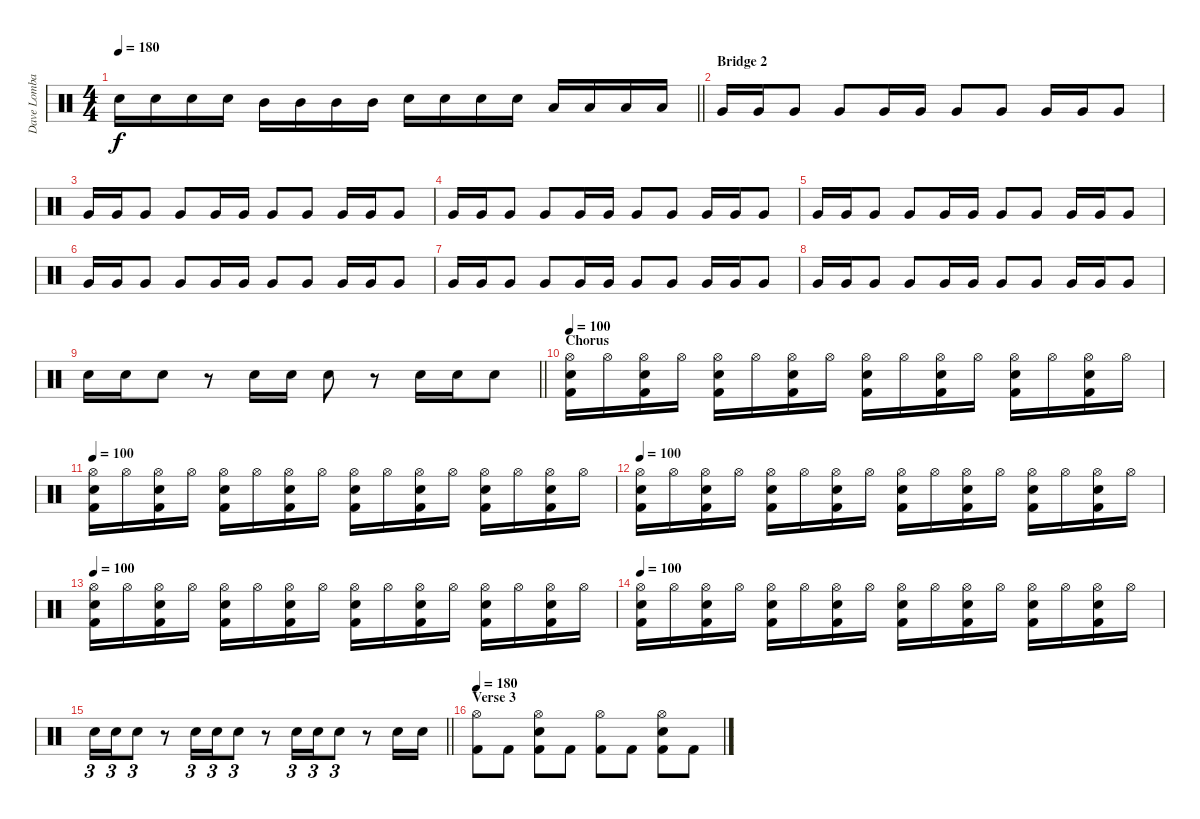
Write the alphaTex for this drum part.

\track ("Dave Lombardo" "Dave Lomba") {instrument percussion}
\staff {score}
\articulation defaults
\ts (4 4)
\tempo 180
\clef neutral
\barLineRight lightlight
\ks c "Snare (hit) 2".16{dy f} "Snare (hit) 2".16 "Snare (hit) 2".16 "Snare (hit) 2".16 "Mid Tom (hit)".16 "Mid Tom (hit)".16 "Mid Tom (hit)".16 "Mid Tom (hit)".16 "Snare (hit) 2".16 "Snare (hit) 2".16 "Snare (hit) 2".16 "Snare (hit) 2".16 "Low Floor Tom (hit)".16 "Low Floor Tom (hit)".16 "Low Floor Tom (hit)".16 "Low Floor Tom (hit)".16
|
\section ("" "Bridge 2")
"Very Low Tom (hit)".16 "Very Low Tom (hit)".16 "Very Low Tom (hit)".8 "Very Low Tom (hit)".8 "Very Low Tom (hit)".16 "Very Low Tom (hit)".16 "Very Low Tom (hit)".8 "Very Low Tom (hit)".8 "Very Low Tom (hit)".16 "Very Low Tom (hit)".16 "Very Low Tom (hit)".8 |
"Very Low Tom (hit)".16 "Very Low Tom (hit)".16 "Very Low Tom (hit)".8 "Very Low Tom (hit)".8 "Very Low Tom (hit)".16 "Very Low Tom (hit)".16 "Very Low Tom (hit)".8 "Very Low Tom (hit)".8 "Very Low Tom (hit)".16 "Very Low Tom (hit)".16 "Very Low Tom (hit)".8 |
"Very Low Tom (hit)".16 "Very Low Tom (hit)".16 "Very Low Tom (hit)".8 "Very Low Tom (hit)".8 "Very Low Tom (hit)".16 "Very Low Tom (hit)".16 "Very Low Tom (hit)".8 "Very Low Tom (hit)".8 "Very Low Tom (hit)".16 "Very Low Tom (hit)".16 "Very Low Tom (hit)".8 |
"Very Low Tom (hit)".16 "Very Low Tom (hit)".16 "Very Low Tom (hit)".8 "Very Low Tom (hit)".8 "Very Low Tom (hit)".16 "Very Low Tom (hit)".16 "Very Low Tom (hit)".8 "Very Low Tom (hit)".8 "Very Low Tom (hit)".16 "Very Low Tom (hit)".16 "Very Low Tom (hit)".8 |
"Very Low Tom (hit)".16 "Very Low Tom (hit)".16 "Very Low Tom (hit)".8 "Very Low Tom (hit)".8 "Very Low Tom (hit)".16 "Very Low Tom (hit)".16 "Very Low Tom (hit)".8 "Very Low Tom (hit)".8 "Very Low Tom (hit)".16 "Very Low Tom (hit)".16 "Very Low Tom (hit)".8 |
"Very Low Tom (hit)".16 "Very Low Tom (hit)".16 "Very Low Tom (hit)".8 "Very Low Tom (hit)".8 "Very Low Tom (hit)".16 "Very Low Tom (hit)".16 "Very Low Tom (hit)".8 "Very Low Tom (hit)".8 "Very Low Tom (hit)".16 "Very Low Tom (hit)".16 "Very Low Tom (hit)".8 |
"Very Low Tom (hit)".16 "Very Low Tom (hit)".16 "Very Low Tom (hit)".8 "Very Low Tom (hit)".8 "Very Low Tom (hit)".16 "Very Low Tom (hit)".16 "Very Low Tom (hit)".8 "Very Low Tom (hit)".8 "Very Low Tom (hit)".16 "Very Low Tom (hit)".16 "Very Low Tom (hit)".8 |
\barLineRight lightlight "Snare (hit) 2".16 "Snare (hit) 2".16 "Snare (hit) 2".8
r.8 "Snare (hit) 2".16 "Snare (hit) 2".16 "Snare (hit) 2".8 r.8 "Snare (hit) 2".16 "Snare (hit) 2".16 "Snare (hit) 2".8 |
\section ("" "Chorus")
\tempo 100
("Kick (hit) 2" "Hi-Hat (open)" "Snare (hit) 2").16 "Hi-Hat (open)".16 ("Kick (hit) 2" "Hi-Hat (open)" "Snare (hit) 2").16 "Hi-Hat (open)".16 ("Kick (hit) 2" "Hi-Hat (open)" "Snare (hit) 2").16 "Hi-Hat (open)".16 ("Kick (hit) 2" "Hi-Hat (open)" "Snare (hit) 2").16 "Hi-Hat (open)".16 ("Kick (hit) 2" "Hi-Hat (open)" "Snare (hit) 2").16 "Hi-Hat (open)".16 ("Kick (hit) 2" "Hi-Hat (open)" "Snare (hit) 2").16 "Hi-Hat (open)".16 ("Kick (hit) 2" "Hi-Hat (open)" "Snare (hit) 2").16 "Hi-Hat (open)".16 ("Kick (hit) 2" "Hi-Hat (open)" "Snare (hit) 2").16 "Hi-Hat (open)".16 |
\tempo 100
("Kick (hit) 2" "Hi-Hat (open)" "Snare (hit) 2").16 "Hi-Hat (open)".16 ("Kick (hit) 2" "Hi-Hat (open)" "Snare (hit) 2").16 "Hi-Hat (open)".16 ("Kick (hit) 2" "Hi-Hat (open)" "Snare (hit) 2").16 "Hi-Hat (open)".16 ("Kick (hit) 2" "Hi-Hat (open)" "Snare (hit) 2").16 "Hi-Hat (open)".16 ("Kick (hit) 2" "Hi-Hat (open)" "Snare (hit) 2").16 "Hi-Hat (open)".16 ("Kick (hit) 2" "Hi-Hat (open)" "Snare (hit) 2").16 "Hi-Hat (open)".16 ("Kick (hit) 2" "Hi-Hat (open)" "Snare (hit) 2").16 "Hi-Hat (open)".16 ("Kick (hit) 2" "Hi-Hat (open)" "Snare (hit) 2").16 "Hi-Hat (open)".16 |
\tempo 100
("Kick (hit) 2" "Hi-Hat (open)" "Snare (hit) 2").16 "Hi-Hat (open)".16 ("Kick (hit) 2" "Hi-Hat (open)" "Snare (hit) 2").16 "Hi-Hat (open)".16 ("Kick (hit) 2" "Hi-Hat (open)" "Snare (hit) 2").16 "Hi-Hat (open)".16 ("Kick (hit) 2" "Hi-Hat (open)" "Snare (hit) 2").16 "Hi-Hat (open)".16 ("Kick (hit) 2" "Hi-Hat (open)" "Snare (hit) 2").16 "Hi-Hat (open)".16 ("Kick (hit) 2" "Hi-Hat (open)" "Snare (hit) 2").16 "Hi-Hat (open)".16 ("Kick (hit) 2" "Hi-Hat (open)" "Snare (hit) 2").16 "Hi-Hat (open)".16 ("Kick (hit) 2" "Hi-Hat (open)" "Snare (hit) 2").16 "Hi-Hat (open)".16 |
\tempo 100
("Kick (hit) 2" "Hi-Hat (open)" "Snare (hit) 2").16 "Hi-Hat (open)".16 ("Kick (hit) 2" "Hi-Hat (open)" "Snare (hit) 2").16 "Hi-Hat (open)".16 ("Kick (hit) 2" "Hi-Hat (open)" "Snare (hit) 2").16 "Hi-Hat (open)".16 ("Kick (hit) 2" "Hi-Hat (open)" "Snare (hit) 2").16 "Hi-Hat (open)".16 ("Kick (hit) 2" "Hi-Hat (open)" "Snare (hit) 2").16 "Hi-Hat (open)".16 ("Kick (hit) 2" "Hi-Hat (open)" "Snare (hit) 2").16 "Hi-Hat (open)".16 ("Kick (hit) 2" "Hi-Hat (open)" "Snare (hit) 2").16 "Hi-Hat (open)".16 ("Kick (hit) 2" "Hi-Hat (open)" "Snare (hit) 2").16 "Hi-Hat (open)".16 |
\tempo 100
("Kick (hit) 2" "Hi-Hat (open)" "Snare (hit) 2").16 "Hi-Hat (open)".16 ("Kick (hit) 2" "Hi-Hat (open)" "Snare (hit) 2").16 "Hi-Hat (open)".16 ("Kick (hit) 2" "Hi-Hat (open)" "Snare (hit) 2").16 "Hi-Hat (open)".16 ("Kick (hit) 2" "Hi-Hat (open)" "Snare (hit) 2").16 "Hi-Hat (open)".16 ("Kick (hit) 2" "Hi-Hat (open)" "Snare (hit) 2").16 "Hi-Hat (open)".16 ("Kick (hit) 2" "Hi-Hat (open)" "Snare (hit) 2").16 "Hi-Hat (open)".16 ("Kick (hit) 2" "Hi-Hat (open)" "Snare (hit) 2").16 "Hi-Hat (open)".16 ("Kick (hit) 2" "Hi-Hat (open)" "Snare (hit) 2").16 "Hi-Hat (open)".16 |
\barLineRight lightlight "Snare (hit) 2".16{tu (3 2)} "Snare (hit) 2".16{tu (3 2)} "Snare (hit) 2".8{tu (3 2)}
r.8 "Snare (hit) 2".16{tu (3 2)} "Snare (hit) 2".16{tu (3 2)} "Snare (hit) 2".8{tu (3 2)} r.8 "Snare (hit) 2".16{tu (3 2)} "Snare (hit) 2".16{tu (3 2)} "Snare (hit) 2".8{tu (3 2)} r.8 "Snare (hit) 2".16 "Snare (hit) 2".16 |
\section ("" "Verse 3")
\tempo 180
("Kick (hit) 2" "Hi-Hat (open)").8 "Kick (hit) 2".8 ("Kick (hit) 2" "Hi-Hat (open)" "Snare (hit) 2").8 "Kick (hit) 2".8 ("Kick (hit) 2" "Hi-Hat (open)").8 "Kick (hit) 2".8 ("Kick (hit) 2" "Hi-Hat (open)" "Snare (hit) 2").8 "Kick (hit) 2".8
